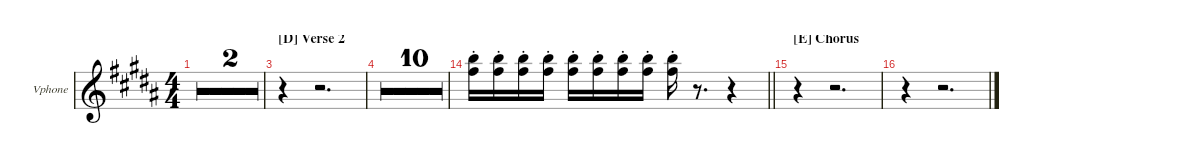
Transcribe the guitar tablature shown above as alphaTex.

\hideDynamics
\bracketExtendMode groupsimilarinstruments
\firstSystemTrackNameOrientation horizontal
\otherSystemsTrackNameOrientation horizontal
\track ("Vibraphone" "Vphone") {multiBarRest instrument vibraphone}
\staff {score}
\tuning (E4 B3 G3 D3 A2 E2)
\ts (4 4)
\tf triplet16th
\tempo 93
\clef g2
\ks b
r.4{dy f} r.2{d} |
r.4 r.2{d} |
\section ("D" "Verse 2")
r.4 r.2{d} |
r.4 r.2{d} |
r.4 r.2{d} |
r.4 r.2{d} |
r.4 r.2{d} |
r.4 r.2{d} |
r.4 r.2{d} |
r.4 r.2{d} |
|
|
|
\barLineRight lightlight
(19.2{st acc #} 19.1{st acc forcenatural}).16 (19.2{st acc #} 19.1{st acc forcenatural}).16 (19.2{st acc #} 19.1{st acc forcenatural}).16 (19.2{st acc #} 19.1{st acc forcenatural}).16 (19.2{st acc #} 19.1{st acc forcenatural}).16 (19.2{st acc #} 19.1{st acc forcenatural}).16 (19.2{st acc #} 19.1{st acc forcenatural}).16 (19.2{st acc #} 19.1{st acc forcenatural}).16 (19.2{st acc #} 19.1{st acc forcenatural}).16 r.8{d} r.4 |
\section ("E" "Chorus")
r.4 r.2{d} |
r.4 r.2{d}
